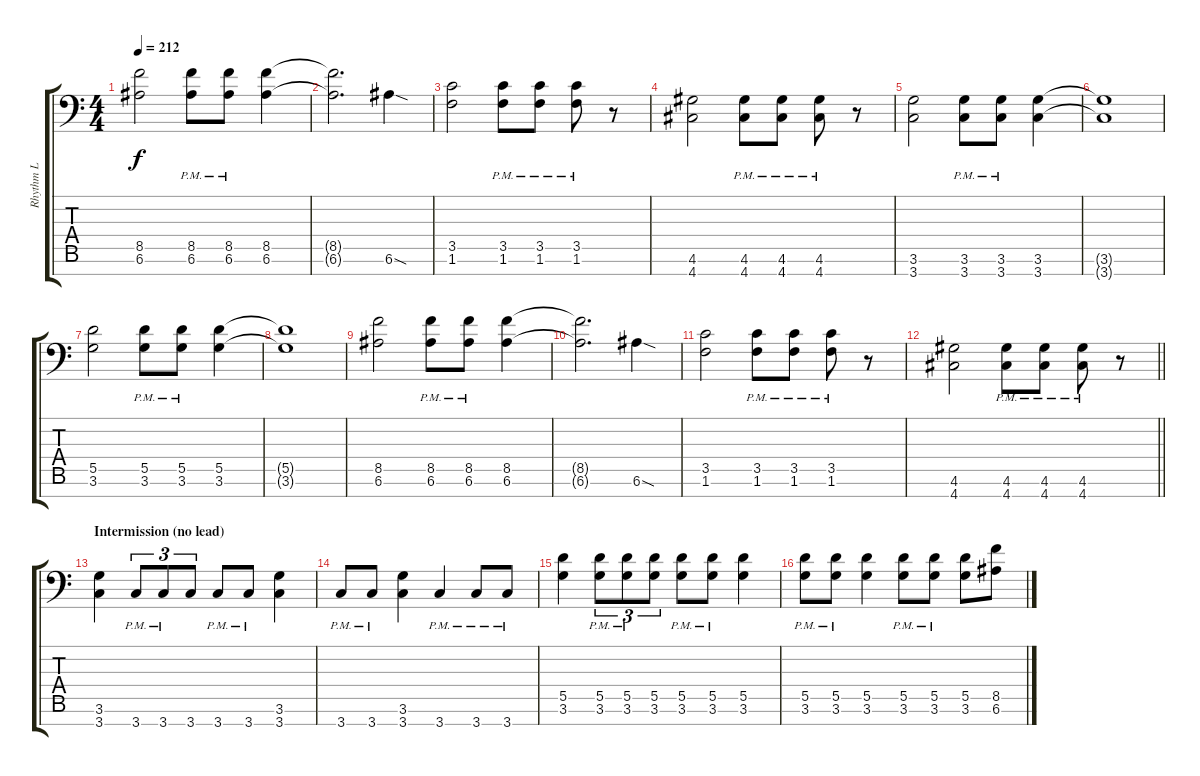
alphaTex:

\track ("Rhythm L" "Rhythm L") {instrument distortionguitar}
\staff {score tabs}
\tuning (E4 B3 G3 D3 A2 E2 A1) {hide}
\ts (4 4)
\tempo 212
\clef f4
\ks c
(8.5 6.6).2{dy f} (8.5{pm} 6.6{pm}).8 (8.5{pm} 6.6{pm}).8 (8.5 6.6).4 |
(8.5{t} 6.6{t}).2{d} 6.6{sod}.4 |
(3.5 1.6).2 (3.5{pm} 1.6{pm}).8 (3.5{pm} 1.6{pm}).8 (3.5{pm} 1.6{pm}).8 r.8 |
(4.6 4.7).2 (4.6{pm} 4.7{pm}).8 (4.6{pm} 4.7{pm}).8 (4.6{pm} 4.7{pm}).8 r.8 |
(3.6 3.7).2 (3.6{pm} 3.7{pm}).8 (3.6{pm} 3.7{pm}).8 (3.6 3.7).4 |
(3.6{t} 3.7{t}).1 |
(5.5 3.6).2 (5.5{pm} 3.6{pm}).8 (5.5{pm} 3.6{pm}).8 (5.5 3.6).4 |
(5.5{t} 3.6{t}).1 |
(8.5 6.6).2 (8.5{pm} 6.6{pm}).8 (8.5{pm} 6.6{pm}).8 (8.5 6.6).4 |
(8.5{t} 6.6{t}).2{d} 6.6{sod}.4 |
(3.5 1.6).2 (3.5{pm} 1.6{pm}).8 (3.5{pm} 1.6{pm}).8 (3.5{pm} 1.6{pm}).8 r.8 |
\barLineRight lightlight
(4.6 4.7).2 (4.6{pm} 4.7{pm}).8 (4.6{pm} 4.7{pm}).8 (4.6{pm} 4.7{pm}).8 r.8 |
\section ("" "Intermission (no lead)")
(3.6 3.7).4 3.7{pm}.8{tu (3 2)} 3.7{pm}.8{tu (3 2)} 3.7.8{tu (3 2)} 3.7{pm}.8 3.7{pm}.8 (3.6 3.7).4 |
3.7{pm}.8 3.7{pm}.8 (3.6 3.7).4 3.7{pm}.4 3.7{pm}.8 3.7{pm}.8 |
(5.5 3.6).4 (5.5{pm} 3.6{pm}).8{tu (3 2)} (5.5{pm} 3.6{pm}).8{tu (3 2)} (5.5 3.6).8{tu (3 2)} (5.5{pm} 3.6{pm}).8 (5.5{pm} 3.6{pm}).8 (5.5 3.6).4 |
(5.5{pm} 3.6{pm}).8 (5.5{pm} 3.6{pm}).8 (5.5 3.6).4 (5.5{pm} 3.6{pm}).8 (5.5{pm} 3.6{pm}).8 (5.5 3.6).8 (8.5 6.6).8
